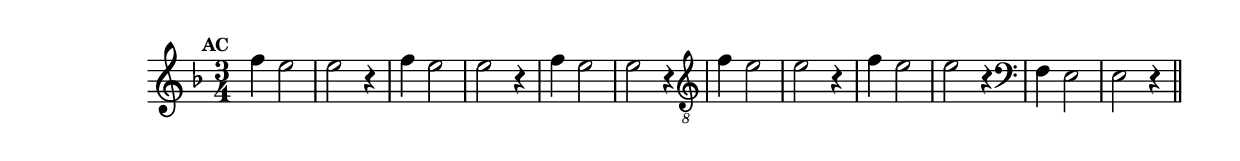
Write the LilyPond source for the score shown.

%% -*- coding: utf-8 -*-
\version "2.16.0"

%% \header { texidoc="Perguntas e Respostas"}

\relative c'' {

  \override Staff.TimeSignature #'style = #'()
  \time 3/4 
  \override Score.BarNumber #'transparent = ##t
  \override Score.RehearsalMark #'font-size = #-2
  \override Score.BarNumber #'transparent = ##t
  \set Score.markFormatter = #format-mark-numbers
  \key d \minor

  \mark 28

  %% CAVAQUINHO - BANJO
  \tag #'cv {
    f4 e2 | e r4 
  }

  %% BANDOLIM
  \tag #'bd {
    f4 e2 | e r4 
  }

  %% VIOLA
  \tag #'va {
    f4 e2 | e r4 
  }

  %% VIOLÃO TENOR
  \tag #'vt {
    \clef "G_8"
    f,4 e2 | e r4 
  }

  %% VIOLÃO
  \tag #'vi {
    \clef "G_8"
    f4 e2 | e r4 
  }

  %% BAIXO - BAIXOLÃO
  \tag #'bx {
    \clef bass
    f,4 e2 | e r4 
  }


  %% END DOCUMENT
  \bar "||"
}
